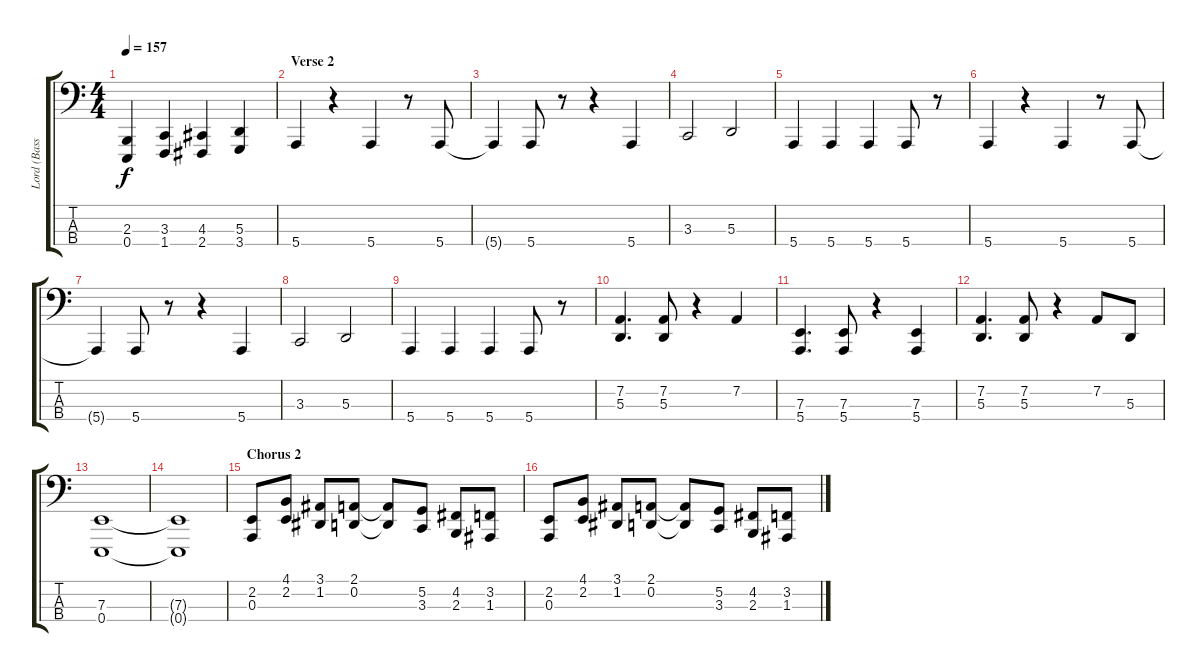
\track ("Lord (Bass)" "Lord (Bass") {instrument electricgrandpiano}
\staff {score tabs}
\tuning (G2 D2 A1 E1) {hide}
\ts (4 4)
\tempo 157
\clef f4
\ks c
(2.3 0.4).4{dy f} (3.3 1.4).4 (4.3 2.4).4 (5.3 3.4).4 |
\section ("" "Verse 2")
5.4.4 r.4 5.4.4 r.8 5.4.8 |
5.4{t}.4 5.4.8 r.8 r.4 5.4.4 |
3.3.2 5.3.2 |
5.4.4 5.4.4 5.4.4 5.4.8 r.8 |
5.4.4 r.4 5.4.4 r.8 5.4.8 |
5.4{t}.4 5.4.8 r.8 r.4 5.4.4 |
3.3.2 5.3.2 |
5.4.4 5.4.4 5.4.4 5.4.8 r.8 |
(7.2 5.3).4{d} (7.2 5.3).8 r.4 7.2.4 |
(7.3 5.4).4{d} (7.3 5.4).8 r.4 (7.3 5.4).4 |
(7.2 5.3).4{d} (7.2 5.3).8 r.4 7.2.8 5.3.8 |
(7.3 0.4).1 |
(7.3{t} 0.4{t}).1 |
\section ("" "Chorus 2")
(2.2 0.3).8 (4.1 2.2).8 (3.1 1.2).8 (2.1 0.2).8 (2.1{t} 0.2{t}).8 (5.2 3.3).8 (4.2 2.3).8 (3.2 1.3).8 |
(2.2 0.3).8 (4.1 2.2).8 (3.1 1.2).8 (2.1 0.2).8 (2.1{t} 0.2{t}).8 (5.2 3.3).8 (4.2 2.3).8 (3.2 1.3).8
